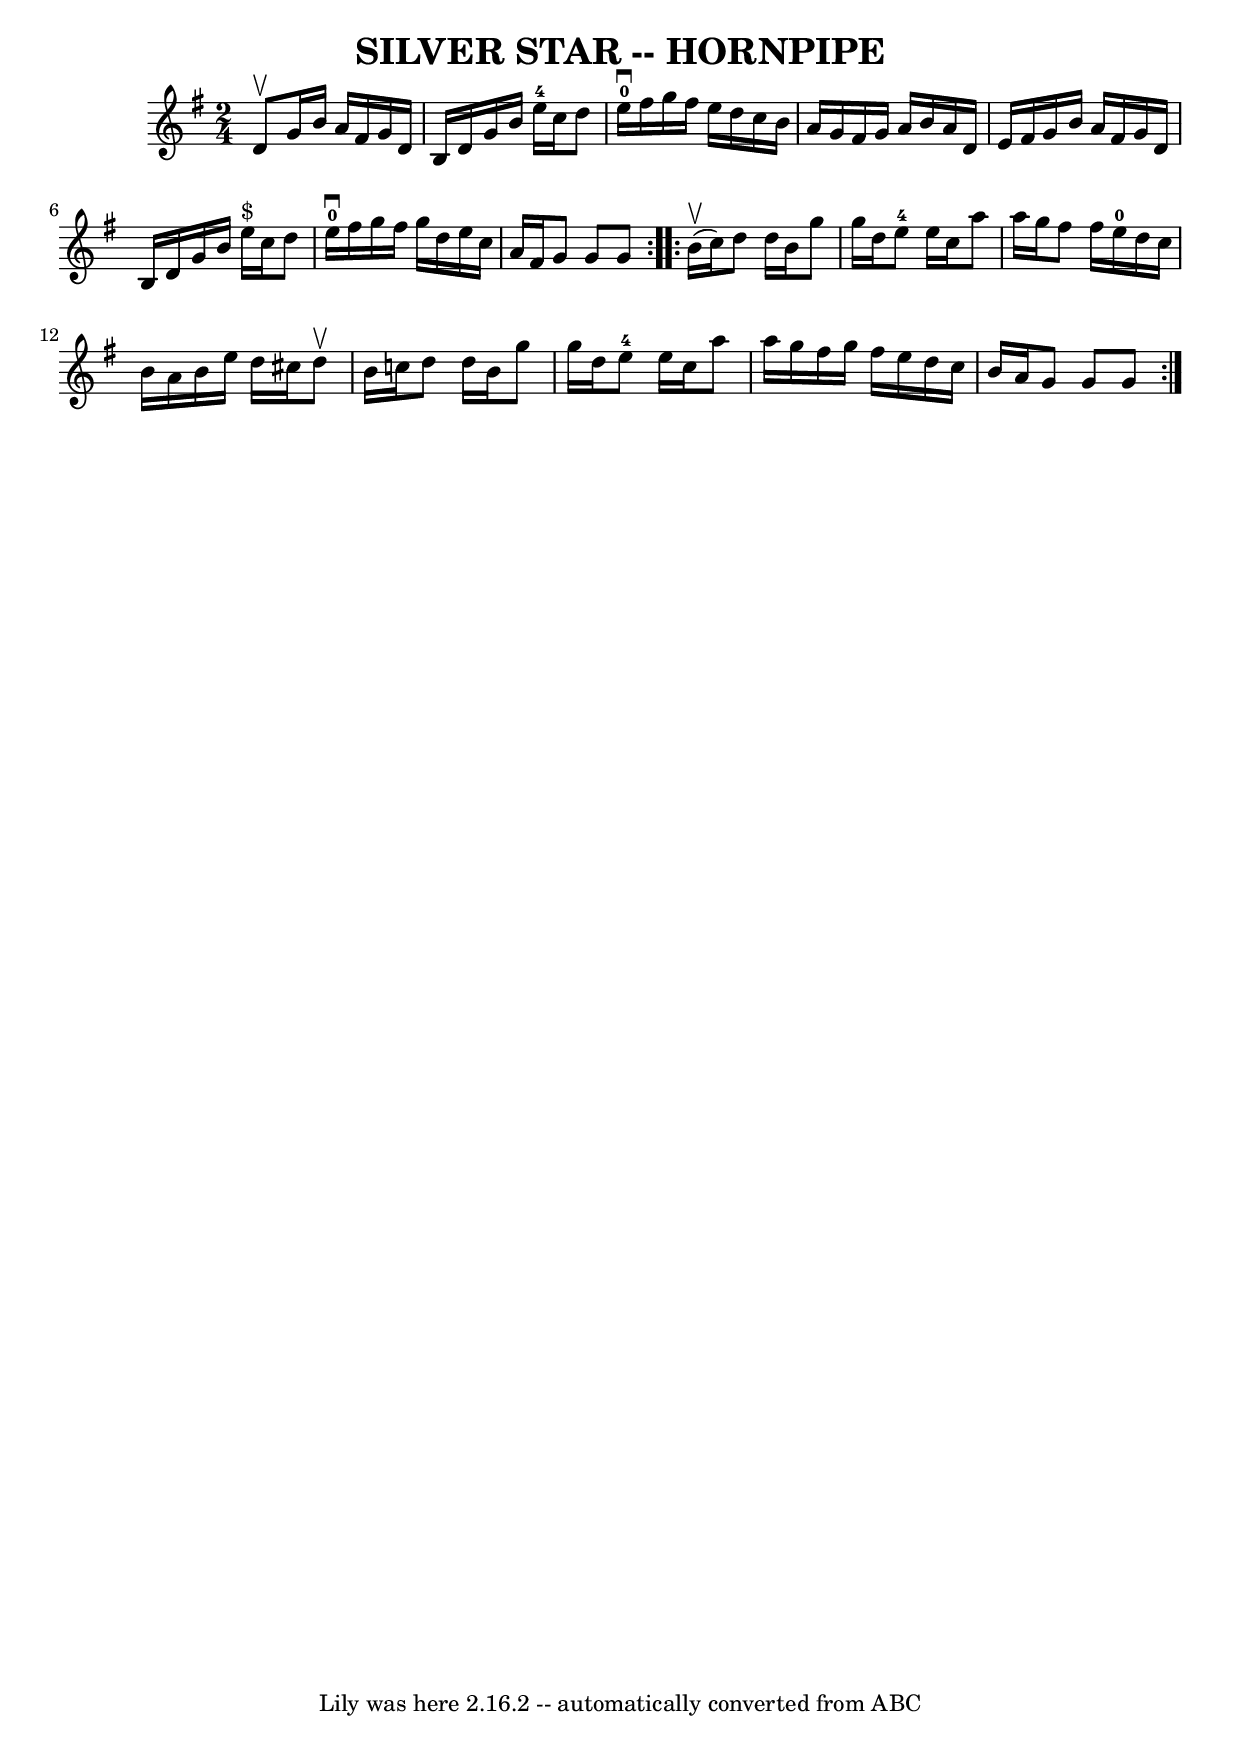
\version "2.16.2"
\include "Mammoth.ily"
\header {
  %% book = "Ryan's Mammoth Collection of Fiddle Tunes"
  crossRefNumber = "1"
  footnotes = ""
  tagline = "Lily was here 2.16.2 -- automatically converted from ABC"
  title = "SILVER STAR -- HORNPIPE"

}
voicedefault =  {



  \repeat volta 2 {

    \time 2/4 
    \key g \major d'8^\upbow       |
    g'16 b'16 a'16    
    fis'16 g'16 d'16 b16 d'16    |
    g'16 b'16 e''16-4  
    c''16 d''8 e''16-0^\downbow fis''16    |
    g''16 fis''16  
    e''16 d''16 c''16 b'16 a'16 g'16    |
    fis'16 g'16  
    a'16 b'16 a'16 d'16 e'16 fis'16    |
    |
    
    g'16 b'16 a'16 fis'16 g'16 d'16 b16 d'16    |
    
    g'16 b'16 e''16^"$" c''16 d''8 e''16-0^\downbow fis''16    
    |
    g''16 fis''16 g''16 d''16 e''16 c''16 a'16    
    fis'16    |
    g'8 g'8 g'8    
  }     
  \repeat volta 2 {
    b'16 
    (^\upbow c''16)       |
    d''8 d''16 b'16 g''8 g''16    
    d''16    |
    e''8-4 e''16 c''16 a''8 a''16 g''16    
    |
    fis''8 fis''16 e''16-0 d''16 c''16 b'16 a'16    
    |
    b'16 e''16 d''16 cis''16 d''8^\upbow b'16 c''!16   
    |
    |
    d''8 d''16 b'16 g''8 g''16 d''16    
    |
    e''8-4 e''16 c''16 a''8 a''16 g''16    |
    
    fis''16 g''16 fis''16 e''16 d''16 c''16 b'16 a'16    
    |
    g'8 g'8 g'8    
  }   

}

\score{
  <<

    \context Staff="default"
    {
      \voicedefault 
      
    }

  >>
  \layout {
    
  }
  \midi {
  }

}
